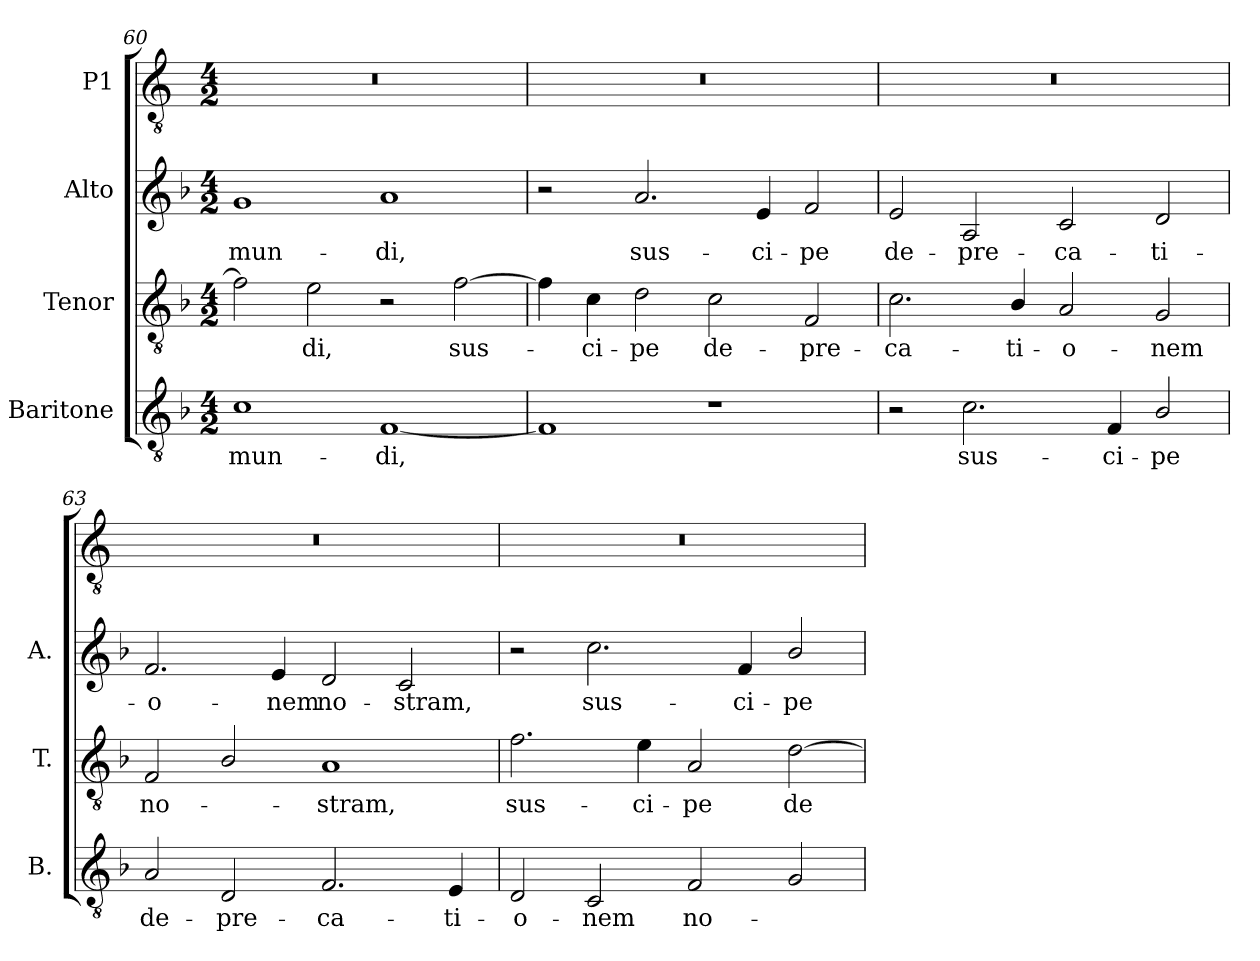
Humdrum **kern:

**kern	**text	**kern	**text	**kern	**text	**kern
*part4	*part4	*part3	*part3	*part2	*part2	*part1
*staff4	*staff4	*staff3	*staff3	*staff2	*staff2	*staff1
*I"Baritone	*	*I"Tenor	*	*I"Alto	*	*I"P1
*I'B.	*	*I'T.	*	*I'A.	*	*
*clefGv2	*	*clefGv2	*	*clefG2	*	*clefGv2
*ITrd7c12	*	*ITrd7c12	*	*	*	*ITrd7c12
*k[b-]	*	*k[b-]	*	*k[b-]	*	*k[]
*F:	*	*F:	*	*F:	*	*C:
*M4/2	*	*M4/2	*	*M4/2	*	*M4/2
=60	=60	=60	=60	=60	=60	=60
!	!LO:LY:b:color=#000000	!	!	!	!	!
!	!	!	!	!	!LO:LY:b:color=#000000	!LO:N:vis=1
1Ci	mun-	2Fi\]	.	1gi	mun-	0r
!	!	!	!LO:LY:b:color=#000000	!	!	!
.	.	2Ei\	-di,	.	.	.
!	!LO:LY:b:color=#000000	!	!	!	!	!
!	!	!	!	!	!LO:LY:b:color=#000000	!
[1FFi	-di,	2r	.	1ai	-di,	.
!	!	!	!LO:LY:b:color=#000000	!	!	!
.	.	[2Fi\	sus-	.	.	.
=61	=61	=61	=61	=61	=61	=61
!	!	!	!	!	!	!LO:N:vis=1
1FFi]	.	4Fi\]	.	2r	.	0r
!	!	!	!LO:LY:b:color=#000000	!	!	!
.	.	4Ci\	-ci-	.	.	.
!	!	!	!LO:LY:b:color=#000000	!	!	!
!	!	!	!	!	!LO:LY:b:color=#000000	!
.	.	2Di\	-pe	2.ai/	sus-	.
!	!	!	!LO:LY:b:color=#000000	!	!	!
1r	.	2Ci\	de-	.	.	.
!	!	!	!	!	!LO:LY:b:color=#000000	!
.	.	.	.	4ei/	-ci-	.
!	!	!	!LO:LY:b:color=#000000	!	!	!
!	!	!	!	!	!LO:LY:b:color=#000000	!
.	.	2FFi/	-pre-	2fi/	-pe	.
=62	=62	=62	=62	=62	=62	=62
!	!	!	!LO:LY:b:color=#000000	!	!	!
!	!	!	!	!	!LO:LY:b:color=#000000	!LO:N:vis=1
2r	.	2.Ci\	-ca-	2ei/	de-	0r
!	!LO:LY:b:color=#000000	!	!	!	!	!
!	!	!	!	!	!LO:LY:b:color=#000000	!
2.Ci\	sus-	.	.	2Ai/	-pre-	.
!	!	!	!LO:LY:b:color=#000000	!	!	!
.	.	4BB-i/	-ti-	.	.	.
!	!	!	!LO:LY:b:color=#000000	!	!	!
!	!	!	!	!	!LO:LY:b:color=#000000	!
.	.	2AAi/	-o-	2ci/	-ca-	.
!	!LO:LY:b:color=#000000	!	!	!	!	!
4FFi/	-ci-	.	.	.	.	.
!	!LO:LY:b:color=#000000	!	!	!	!	!
!	!	!	!LO:LY:b:color=#000000	!	!	!
!	!	!	!	!	!LO:LY:b:color=#000000	!
2BB-i/	-pe	2GGi/	-nem	2di/	-ti-	.
=63	=63	=63	=63	=63	=63	=63
!	!LO:LY:b:color=#000000	!	!	!	!	!
!	!	!	!LO:LY:b:color=#000000	!	!	!
!	!	!	!	!	!LO:LY:b:color=#000000	!LO:N:vis=1
2AAi/	de-	2FFi/	no-	2.fi/	-o-	0r
!	!LO:LY:b:color=#000000	!	!	!	!	!
2DDi/	-pre-	2BB-i/	.	.	.	.
!	!	!	!	!	!LO:LY:b:color=#000000	!
.	.	.	.	4ei/	-nem	.
!	!LO:LY:b:color=#000000	!	!	!	!	!
!	!	!	!LO:LY:b:color=#000000	!	!	!
!	!	!	!	!	!LO:LY:b:color=#000000	!
2.FFi/	-ca-	1AAi	-stram,	2di/	no-	.
!	!	!	!	!	!LO:LY:b:color=#000000	!
.	.	.	.	2ci/	-stram,	.
!	!LO:LY:b:color=#000000	!	!	!	!	!
4EEi/	-ti-	.	.	.	.	.
!!LO:PB:g=z
=64	=64	=64	=64	=64	=64	=64
!	!LO:LY:b:color=#000000	!	!	!	!	!
!	!	!	!LO:LY:b:color=#000000	!	!	!LO:N:vis=1
2DDi/	-o-	2.Fi\	sus-	2r	.	0r
!	!LO:LY:b:color=#000000	!	!	!	!	!
!	!	!	!	!	!LO:LY:b:color=#000000	!
2CCi/	-nem	.	.	2.cci\	sus-	.
!	!	!	!LO:LY:b:color=#000000	!	!	!
.	.	4Ei\	-ci-	.	.	.
!	!LO:LY:b:color=#000000	!	!	!	!	!
!	!	!	!LO:LY:b:color=#000000	!	!	!
2FFi/	no-	2AAi/	-pe	.	.	.
!	!	!	!	!	!LO:LY:b:color=#000000	!
.	.	.	.	4fi/	-ci-	.
!	!	!	!LO:LY:b:color=#000000	!	!	!
!	!	!	!	!	!LO:LY:b:color=#000000	!
2GGi/	.	[2Di\	de-	2b-i/	-pe	.
=	=	=	=	=	=	=
*-	*-	*-	*-	*-	*-	*-
